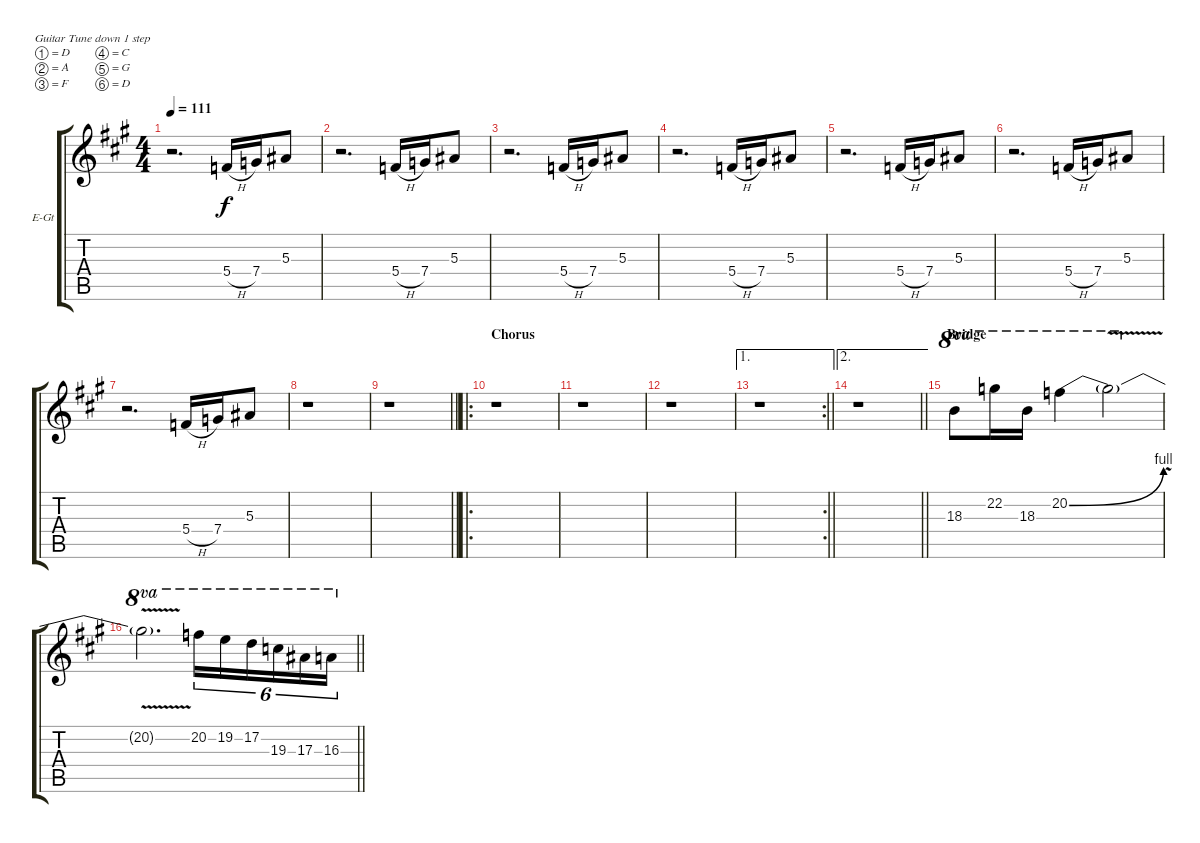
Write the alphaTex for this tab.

\bracketExtendMode groupsimilarinstruments
\firstSystemTrackNameOrientation horizontal
\otherSystemsTrackNameOrientation horizontal
\track ("Lead" "E-Gt") {instrument distortionguitar}
\staff {score tabs}
\tuning (D4 A3 F3 C3 G2 D2)
\ts (4 4)
\tempo 111
\clef g2
\ks a
r.2{d dy f} 5.4{h}.16 7.4.16 5.3.8 |
r.2{d} 5.4{h}.16 7.4.16 5.3.8 |
r.2{d} 5.4{h}.16 7.4.16 5.3.8 |
r.2{d} 5.4{h}.16 7.4.16 5.3.8 |
r.2{d} 5.4{h}.16 7.4.16 5.3.8 |
r.2{d} 5.4{h}.16 7.4.16 5.3.8 |
r.2{d} 5.4{h}.16 7.4.16 5.3.8 |
r.1 |
\barLineRight lightlight
r.1 |
\ro
\section ("" "Chorus")
r.1 |
r.1 |
r.1 |
\ae 1
\rc 2
\barLineRight lightlight
r.1 |
\ae 2
\barLineRight lightlight
r.1 |
\section ("" "Bridge")
18.3.8{ot 8va} 22.2.16{ot 8va} 18.3.16{ot 8va} 20.2{be (bend 0 0 60 4)}.4{ot 8va} 20.2{v t}.2{ot 8va} |
\barLineRight lightlight
20.2{v t}.2{d ot 8va} 20.2.16{tu (6 4) ot 8va} 19.2.16{tu (6 4) ot 8va} 17.2.16{tu (6 4) ot 8va} 19.3.16{tu (6 4) ot 8va} 17.3.16{tu (6 4) ot 8va} 16.3.16{tu (6 4) ot 8va}
